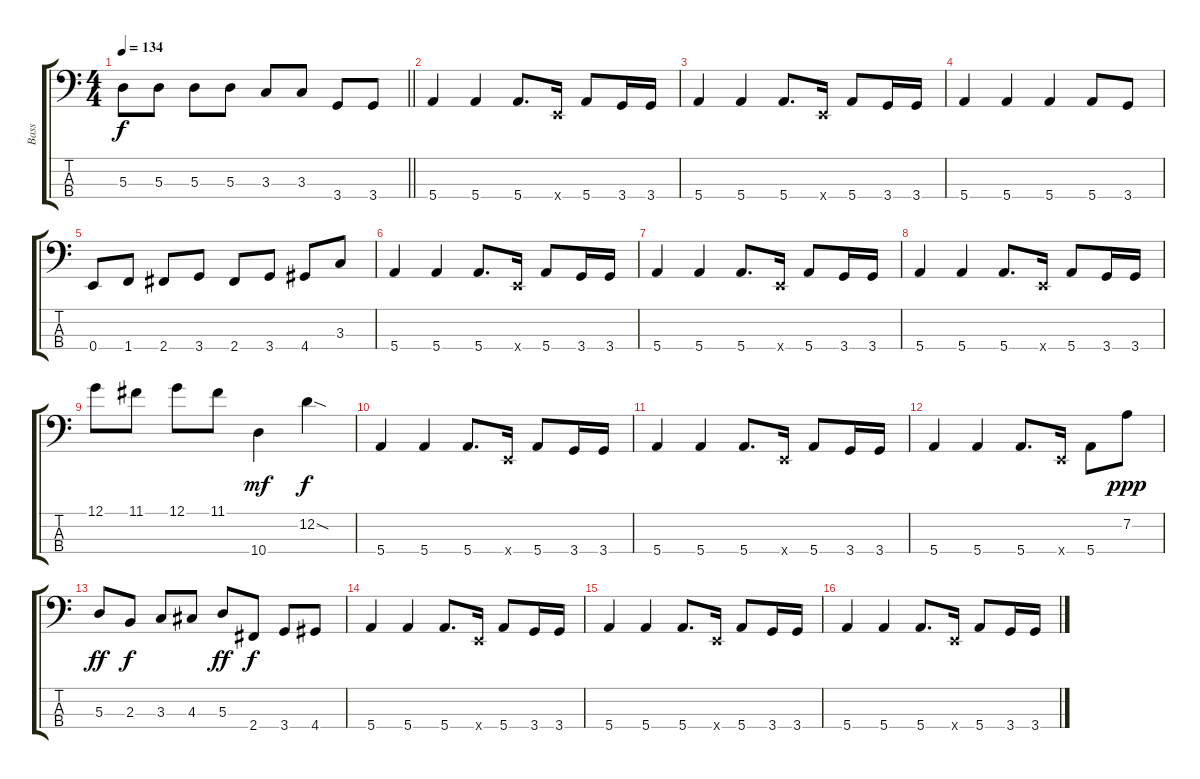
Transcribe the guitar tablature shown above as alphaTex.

\track ("Bass" "Bass") {instrument electricbassfinger}
\staff {score tabs}
\tuning (G2 D2 A1 E1) {hide}
\ts (4 4)
\tempo 134
\clef f4
\barLineRight lightlight
\ks aminor
5.3.8{dy f} 5.3.8 5.3.8 5.3.8 3.3.8 3.3.8 3.4.8 3.4.8 |
5.4.4 5.4.4 5.4.8{d} 0.4{x}.16 5.4.8 3.4.16 3.4.16 |
5.4.4 5.4.4 5.4.8{d} 0.4{x}.16 5.4.8 3.4.16 3.4.16 |
5.4.4 5.4.4 5.4.4 5.4.8 3.4.8 |
0.4.8 1.4.8 2.4.8 3.4.8 2.4.8 3.4.8 4.4.8 3.3.8 |
5.4.4 5.4.4 5.4.8{d} 0.4{x}.16 5.4.8 3.4.16 3.4.16 |
5.4.4 5.4.4 5.4.8{d} 0.4{x}.16 5.4.8 3.4.16 3.4.16 |
5.4.4 5.4.4 5.4.8{d} 0.4{x}.16 5.4.8 3.4.16 3.4.16 |
12.1.8 11.1.8 12.1.8 11.1.8 10.4.4{dy mf} 12.2{sod}.4{dy f} |
5.4.4 5.4.4 5.4.8{d} 0.4{x}.16 5.4.8 3.4.16 3.4.16 |
5.4.4 5.4.4 5.4.8{d} 0.4{x}.16 5.4.8 3.4.16 3.4.16 |
5.4.4 5.4.4 5.4.8{d} 0.4{x}.16 5.4.8 7.2.8{dy ppp} |
5.3.8{dy ff} 2.3.8{dy f} 3.3.8 4.3.8 5.3.8{dy ff} 2.4.8{dy f} 3.4.8 4.4.8 |
5.4.4 5.4.4 5.4.8{d} 0.4{x}.16 5.4.8 3.4.16 3.4.16 |
5.4.4 5.4.4 5.4.8{d} 0.4{x}.16 5.4.8 3.4.16 3.4.16 |
5.4.4 5.4.4 5.4.8{d} 0.4{x}.16 5.4.8 3.4.16 3.4.16
